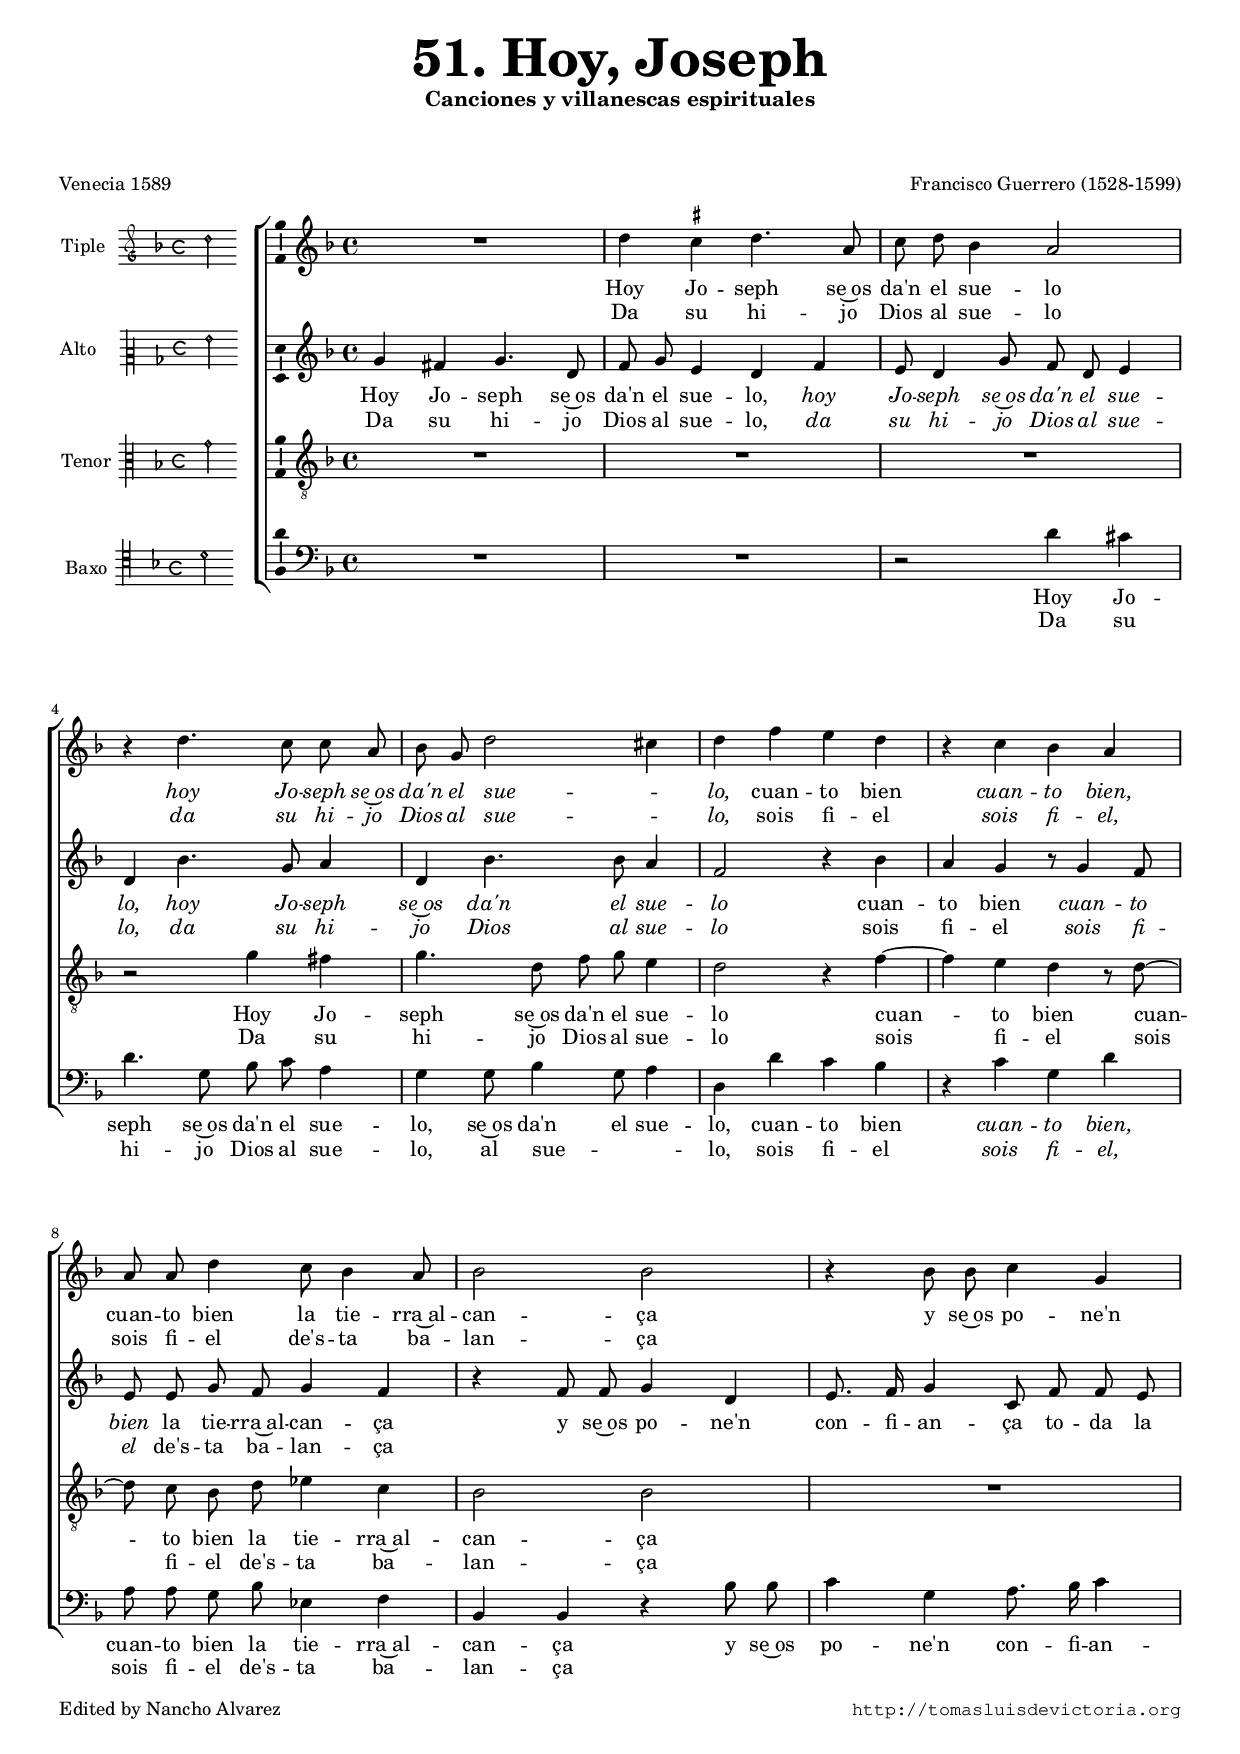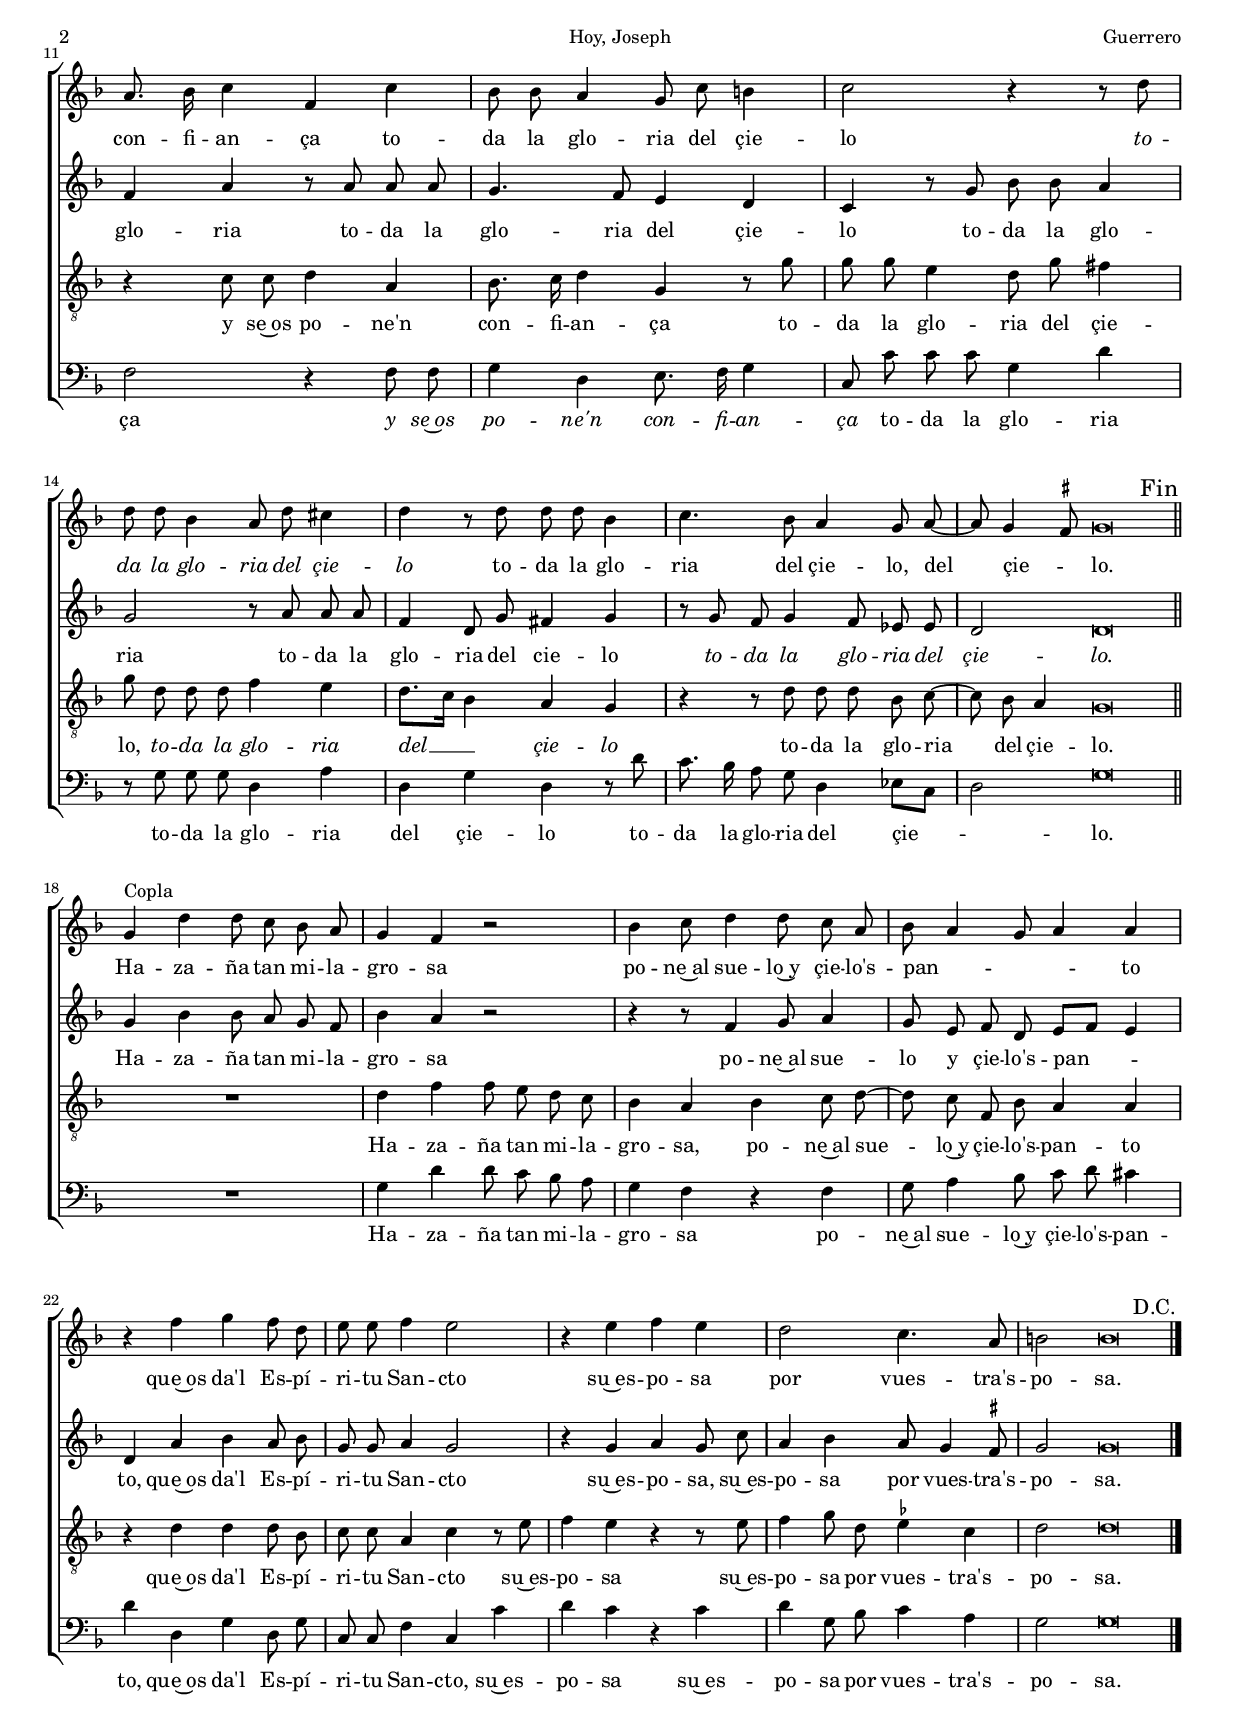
\version "2.18.0"

#(set-default-paper-size "a4")
#(set-global-staff-size 16.2)
#(ly:set-option 'point-and-click #f)
%mobile -s15.0 -i3.2

italicas=\override LyricText.font-shape = #'italic
rectas=\override LyricText.font-shape = #'upright
ss=\once \set suggestAccidentals = ##t
incipitwidth = 20

htitle="Hoy, Joseph"
hcomposer="Guerrero"

\header {
	title=\markup{\fontsize #5 "51. Hoy, Joseph"}
	subtitle=\markup{"Canciones y villanescas espirituales" }
	subsubtitle=\markup{\null \vspace #2 }
	composer="Francisco Guerrero (1528-1599)"
        pdfauthor=\composer
	%opus="(-)"
	poet=\markup{"Venecia 1589"}
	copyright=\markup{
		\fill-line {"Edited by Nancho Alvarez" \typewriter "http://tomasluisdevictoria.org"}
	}
%	tagline=""
}


global={\key f \major \time 4/4 \skip 1*17 \bar "||" \break
				\skip 1*9 \bar "|." }

cantus=\relative c''{
	R1
	d4 \ss cis d4. a8 %\break
	c d bes4 a2
	r4 d4. c8 c a
	bes g d'2 cis4
	d f e d
	r c bes a
	a8 a d4 c8 bes4 a8
	bes2 bes
	r4 bes8 bes c4 g
	a8. bes16 c4 f, c'
	bes8 bes a4 g8 c b4
	c2 r4 r8 d
	d d bes4 a8 d cis4
	d4 r8 d d d bes4
	c4. bes8 a4 g8 a ~
	a g4 \ss fis8 g\breve*1/4
	 \override Score.TimeSignature.break-visibility = #end-of-line-invisible
        \override Score.RehearsalMark.self-alignment-X = #right
        \override Score.RehearsalMark.break-visibility =#begin-of-line-invisible
        \mark \markup{"Fin"}
        \once \override Score.TextScript.padding = #1.0
        s4*0^\markup{"Copla"}
	g4 d' d8 c bes a
	g4 f r2
	bes4 c8 d4 d8 c a
	bes a4 g8 a4 a
	r4 f' g f8 d
	e e f4 e2
	r4 e f e
	d2 c4. a8
	b2 b\breve*1/4
	\mark \markup{\smaller "D.C."}
}


altus=\relative c''{
	g4 fis g4. d8
	f g e4 d f
	e8 d4 g8 f d e4
	d bes'4. g8 a4
	d, bes'4. bes8 a4
	f2 r4 bes
	a g r8 g4 f8
	e e g f g4 f
	r4 f8 f g4 d
	e8. f16 g4 c,8 f f e
	f4 a r8 a a a
	g4. f8 e4 d
	c r8 g' bes bes a4
	g2 r8 a a a
	f4 d8 g fis4 g
	r8 g f g4 f8 ees ees
	d2 d\breve*1/4
	g4 bes bes8 a g f
	bes4 a r2
	r4 r8 f4 g8 a4
	g8 e f d e8[ f] e4
	d a' bes a8 bes
	g g a4 g2
	r4 g a g8 c
	a4 bes a8 g4 \ss fis8
	g2 g\breve*1/4
}

tenor=\relative c''{
	R1*3
	r2 g4 fis
	g4. d8 f g e4
	d2 r4 f ~
	f e d r8 d ~
	d c bes d ees4 c
	bes2 bes
	R1
	r4 c8 c d4 a
	bes8. c16 d4 g, r8 g'
	g g e4 d8 g fis4
	g8 d d d f4 e
	d8.[ c16] bes4 a g
	r4 r8 d' d d bes c ~
	c bes a4 g\breve*1/4
	R1
	d'4 f f8 e d c
	bes4 a bes c8 d ~
	d c f, bes a4 a
	r4 d d d8 bes 
	c c a4 c r8 e
	f4 e r r8 e
	f4 g8 d \ss ees4 c
	d2 d\breve*1/4
}

bassus=\relative c'{
	R1*2
	r2 d4 cis
	d4. g,8 bes c a4
	g4 g8 bes4 g8 a4
	d, d' c bes
	r4 c g d'
	a8 a g bes ees,4 f
	bes, bes r bes'8 bes
	c4 g a8. bes16 c4
	f,2 r4 f8 f
	g4 d e8. f16 g4
	c,8 c' c c g4 d'
	r8 g, g g d4 a'
	d,4 g d r8 d'
	c8. bes16 a8 g d4 ees8[ c]
	d2 g\breve*1/4
	R1
	g4 d' d8 c bes a
	g4 f r f
	g8 a4 bes8 c d cis4 % cis8 en CSIC
	d4 d, g d8 g
	c, c f4 c c'
	d c r c
	d g,8 bes c4 a
	g2 g\breve*1/4
}


textocantus=\lyricmode{
Hoy Jo -- seph se~os da'n el sue -- lo % Oy
\italicas
hoy Jo -- seph se~os da'n el sue -- _ lo,
\rectas
cuan -- to bien % quanto
\italicas
cuan -- to bien,
\rectas
cuan -- to bien la tie -- rra~al -- can -- ça
y se~os po -- ne'n con -- fi -- an -- ça
to -- da la glo -- ria del çie -- lo
\italicas
to -- da la glo -- ria del çie -- lo
\rectas
to -- da la glo -- ria del çie -- lo,
del çie -- _ lo.
Ha -- za -- ña tan mi -- la -- gro -- sa
po -- ne~al sue -- lo~y çie -- lo's -- pan -- _ _ _ to
que~os da'l Es -- pí -- ri -- tu San -- cto
su~es -- po -- sa por vues -- tra's -- po -- sa.
}
textocantusb=\lyricmode{
Da su hi -- jo Dios al sue -- lo
\italicas
da su hi -- jo Dios al sue -- _ lo,
\rectas
sois fi -- el %soys
\italicas sois fi -- el, \rectas % \rectas en CSIC
sois fi -- el
de's -- ta ba -- lan -- ça
}

textoaltus=\lyricmode{
Hoy Jo -- seph se~os da'n el sue -- lo, % Oy
\italicas
hoy Jo -- seph se~os da'n el sue -- lo,
hoy Jo -- seph se~os da'n el sue -- lo
\rectas
cuan -- to bien % quanto
\italicas
cuan -- to bien
\rectas
la tie -- rra~al -- can -- ça
y se~os po -- ne'n con -- fi -- an -- ça
to -- da la glo -- ria
to -- da la glo -- ria
del çie -- lo
to -- da la glo -- ria
to -- da la glo -- ria del cie -- lo
\italicas
to -- da la glo -- ria del çie -- lo.
\rectas
Ha -- za -- ña tan mi -- la -- gro -- sa
po -- ne~al sue -- lo y çie -- lo's -- pan -- _ to,
que~os da'l Es -- pí -- ri -- tu San -- cto
su~es -- po -- sa, su~es -- po -- sa por vues -- tra's -- po -- sa.
}
textoaltusb=\lyricmode{
Da su hi -- jo Dios al sue -- lo,
\italicas
da su hi -- jo Dios al sue -- lo,
da su hi -- jo Dios al sue -- lo
\rectas
sois fi -- el %soys
\italicas 
sois fi -- el
\rectas
de's -- ta ba -- lan -- ça
}

textotenor=\lyricmode{
Hoy Jo -- seph se~os da'n el sue -- lo % Oy
cuan -- to bien % quanto
cuan -- to bien la tie -- rra~al -- can -- ça
y se~os po -- ne'n con -- fi -- an -- ça
to -- da la glo -- ria del çie -- lo,
\italicas
to -- da la glo -- ria del __ _ çie -- lo
\rectas
to -- da la glo -- ria del çie -- lo.
Ha -- za -- ña tan mi -- la -- gro -- sa,
po -- ne~al sue -- lo~y çie -- lo's -- pan -- to
que~os da'l Es -- pí -- ri -- tu San -- cto
su~es -- po -- sa 
su~es -- po -- sa
por vues -- tra's -- po -- sa.
}
textotenorb=\lyricmode{
Da su hi -- jo Dios al sue -- lo
sois fi -- el %soys
sois fi -- el
de's -- ta ba -- lan -- ça
}

textobassus=\lyricmode{
Hoy Jo -- seph se~os da'n el sue -- lo, % Oy
se~os da'n el sue -- lo,
cuan -- to bien % quanto
\italicas
cuan -- to bien,
\rectas
cuan -- to bien la tie -- rra~al -- can -- ça
y se~os po -- ne'n con -- fi -- an -- ça
\italicas
y se~os po -- ne'n con -- fi -- an -- ça
\rectas
to -- da la glo -- ria
to -- da la glo -- ria del çie -- lo
to -- da la glo -- ria del çie -- _ lo.
Ha -- za -- ña tan mi -- la -- gro -- sa
po -- ne~al sue -- lo~y çie -- lo's -- pan -- to,
que~os da'l Es -- pí -- ri -- tu San -- cto,
su~es -- po -- sa 
su~es -- po -- sa
por vues -- tra's -- po -- sa.
}
textobassusb=\lyricmode{
Da su hi -- jo Dios al sue -- lo,
al sue -- _ _ lo,
sois fi -- el %soys
\italicas sois fi -- el, \rectas
sois fi -- el
de's -- ta ba -- lan -- ça
}

incipitcantus=\markup{
	\score{
		{ 
		\set Staff.instrumentName="Tiple  "
		\override NoteHead.style = #'neomensural
		\override Rest.style = #'neomensural
		\override Staff.TimeSignature.style = #'neomensural
		\cadenzaOn 
		\clef "petrucci-g"
		\key f \major
		\time 4/4
		d''2
		} 
	\layout {
		\context {\Voice
			\remove Ligature_bracket_engraver
			\consists Mensural_ligature_engraver
		}
		line-width=\incipitwidth
		indent = 0
	}
	}
}

incipitaltus=\markup{
	\score{
		{ 
		\set Staff.instrumentName="Alto    "
		\override NoteHead.style = #'neomensural
		\override Rest.style = #'neomensural
		\override Staff.TimeSignature.style = #'neomensural
		\cadenzaOn 
		\clef "petrucci-c2"
		\key f \major
		\time 4/4
		g'2
		} 
	\layout {
		\context {\Voice
			\remove Ligature_bracket_engraver
			\consists Mensural_ligature_engraver
		}
		line-width=\incipitwidth
		indent = 0
	}
	}
}

incipittenor=\markup{
	\score{
		{ 
		\set Staff.instrumentName="Tenor "
		\override NoteHead.style = #'neomensural 
		\override Rest.style = #'neomensural
		\override Staff.TimeSignature.style = #'neomensural
		\cadenzaOn 
		\clef "petrucci-c3"
		\key f \major
		\time 4/4
		g'2
		} 
	\layout {
		\context {\Voice
			\remove Ligature_bracket_engraver
			\consists Mensural_ligature_engraver
		}
		line-width=\incipitwidth
		indent=0
	}
	}
}


incipitbassus=\markup{
	\score{
		{ 
		\set Staff.instrumentName="Baxo "
		\override NoteHead.style = #'neomensural
		\override Rest.style = #'neomensural
		\override Staff.TimeSignature.style = #'neomensural
		\cadenzaOn 
		\clef "petrucci-c4"
		\key f \major
		\time 4/4
		d'2
		} 
	\layout {
		\context {\Voice
			\remove Ligature_bracket_engraver
			\consists Mensural_ligature_engraver
		}
		line-width=\incipitwidth
		indent = 0
	}
	}
}



\score {\transpose c' c'{
\new ChoirStaff<<

	\new Staff <<\global
	\new Voice="v1" {
		\set Staff.instrumentName=\incipitcantus
		\clef "treble"
		\cantus }
	\new Lyrics \lyricsto "v1" {\textocantus }
	\new Lyrics \lyricsto "v1" {\textocantusb }
	>>

	\new Staff <<\global
	\new Voice="v2" {
		\set Staff.instrumentName=\incipitaltus
		\clef "treble"
		\altus }
	\new Lyrics \lyricsto "v2" {\textoaltus }
	\new Lyrics \lyricsto "v2" {\textoaltusb }
	>>
	
	\new Staff <<\global
	\new Voice="v3" {
		\set Staff.instrumentName=\incipittenor
		\clef "G_8"
		\tenor }
	\new Lyrics \lyricsto "v3" {\textotenor }
	\new Lyrics \lyricsto "v3" {\textotenorb }
	>>
	
	\new Staff <<\global
	\new Voice="v4" {
		\set Staff.instrumentName=\incipitbassus
		\clef "bass"
		\bassus }
	\new Lyrics \lyricsto "v4" {\textobassus }
	\new Lyrics \lyricsto "v4" {\textobassusb }
	>>
	
>>

	}%transpose

\layout{ 
	\context {\Lyrics 
		\override VerticalAxisGroup.staff-affinity = #UP
		\override VerticalAxisGroup.nonstaff-relatedstaff-spacing =
			#'((basic-distance . 0) (minimum-distance . 0) (padding . 1))
		\override LyricText.font-size = #1.2
		\override LyricHyphen.minimum-distance = #0.5
	}
	\context {\Score 
		tempoHideNote = ##t
		\override BarNumber.padding = #2 
	}
	\context {\Voice 
		%melismaBusyProperties = #'()
		autoBeaming = ##f
	}
	\context {\Staff 
                %\RemoveEmptyStaves
                %\override VerticalAxisGroup.remove-first = ##t
		\override VerticalAxisGroup.staff-staff-spacing =
			#'((basic-distance . 11) (minimum-distance . 0) (padding . 1))
		\consists Ambitus_engraver 
		\override LigatureBracket.padding = #1
	}
}

%\midi { \mtempo }

}


\paper{
	evenHeaderMarkup=\markup  \fill-line { \fromproperty #'page:page-number-string \htitle \hcomposer }
	oddHeaderMarkup= \markup  \fill-line { \on-the-fly #not-first-page \hcomposer \on-the-fly #not-first-page \htitle \on-the-fly #not-first-page \fromproperty #'page:page-number-string }
	system-count=7
	page-count = 2
	ragged-last-bottom = ##f
	indent=3.5\cm
	system-system-spacing =
	#'((basic-distance . 20) (minimum-distance . 0) (padding . 5))
	top-system-spacing = % header
	#'((basic-distance . 9) (minimum-distance . 0) (padding . 0))
	last-bottom-spacing = % footer
	#'((basic-distance . 12) (minimum-distance . 0) (padding . 0))
	markup-system-spacing.padding = #1.5
}
